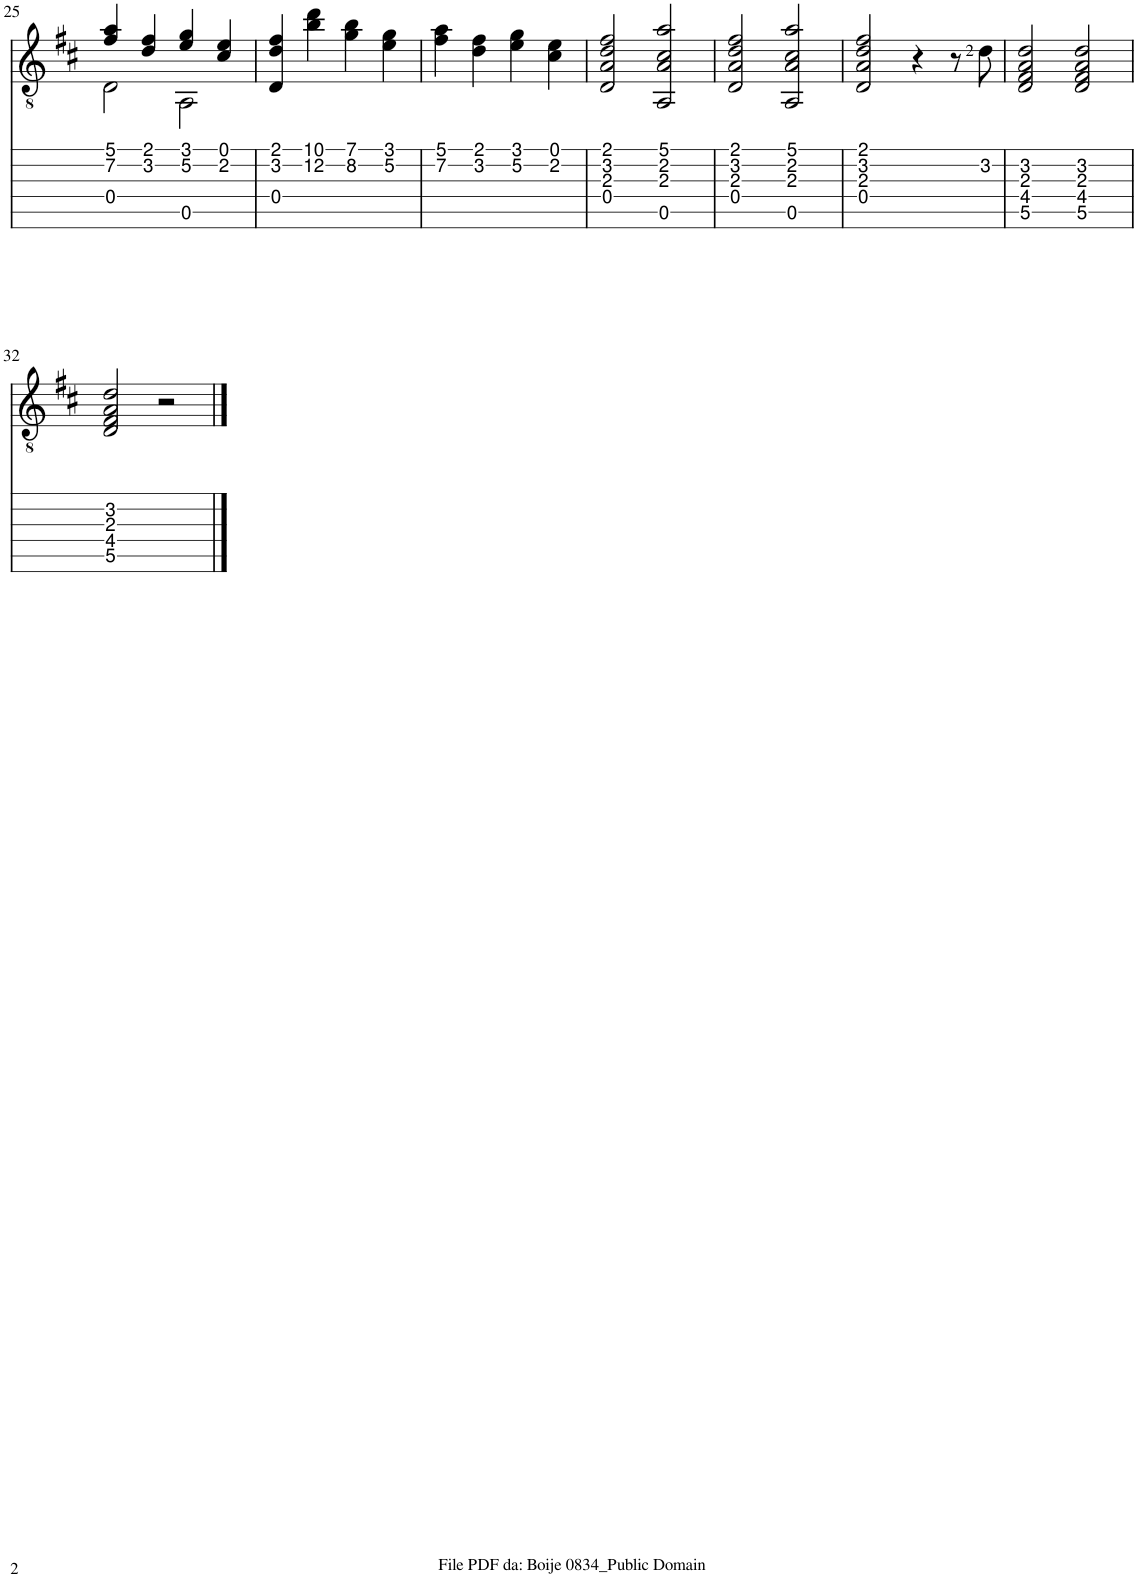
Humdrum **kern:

**kern	**kern
*part1	*part1
*staff2	*staff1
*I"Guitar	*
*I'Guit.	*
!!LO:PB:g=z
*	*clefGv2
*k[f#c#]	*k[f#c#]
*M4/4	*M4/4
*met(c)	*met(c)
=25	=25
*^	*^
4f# 4a	2D	4f#/ 4a/	2D\
4d 4f#	.	4d/ 4f#/	.
4e 4g	2AA	4e/ 4g/	2AA\
4c# 4e	.	4c#/ 4e/	.
*v	*v	*	*
*	*v	*v
=26	=26
4D 4d 4f#	4D/ 4d/ 4f#/
4b 4dd	4b\ 4dd\
4g 4b	4g\ 4b\
4e 4g	4e\ 4g\
=27	=27
4f# 4a	4f#\ 4a\
4d 4f#	4d\ 4f#\
4e 4g	4e\ 4g\
4c# 4e	4c#\ 4e\
=28	=28
2D 2A 2d 2f#	2D/ 2A/ 2d/ 2f#/
2AA 2A 2c# 2a	2AA/ 2A/ 2c#/ 2a/
=29	=29
2D 2A 2d 2f#	2D/ 2A/ 2d/ 2f#/
2AA 2A 2c# 2a	2AA/ 2A/ 2c#/ 2a/
=30	=30
2D 2A 2d 2f#	2D/ 2A/ 2d/ 2f#/
4r	4r
8r	8r
8d	8d\
=31	=31
2D 2F# 2A 2d	2D/ 2F#/ 2A/ 2d/
2D 2F# 2A 2d	2D/ 2F#/ 2A/ 2d/
!!LO:LB:g=z
=32	=32
2D 2F# 2A 2d	2D/ 2F#/ 2A/ 2d/
2r	2r
==	==
*-	*-
